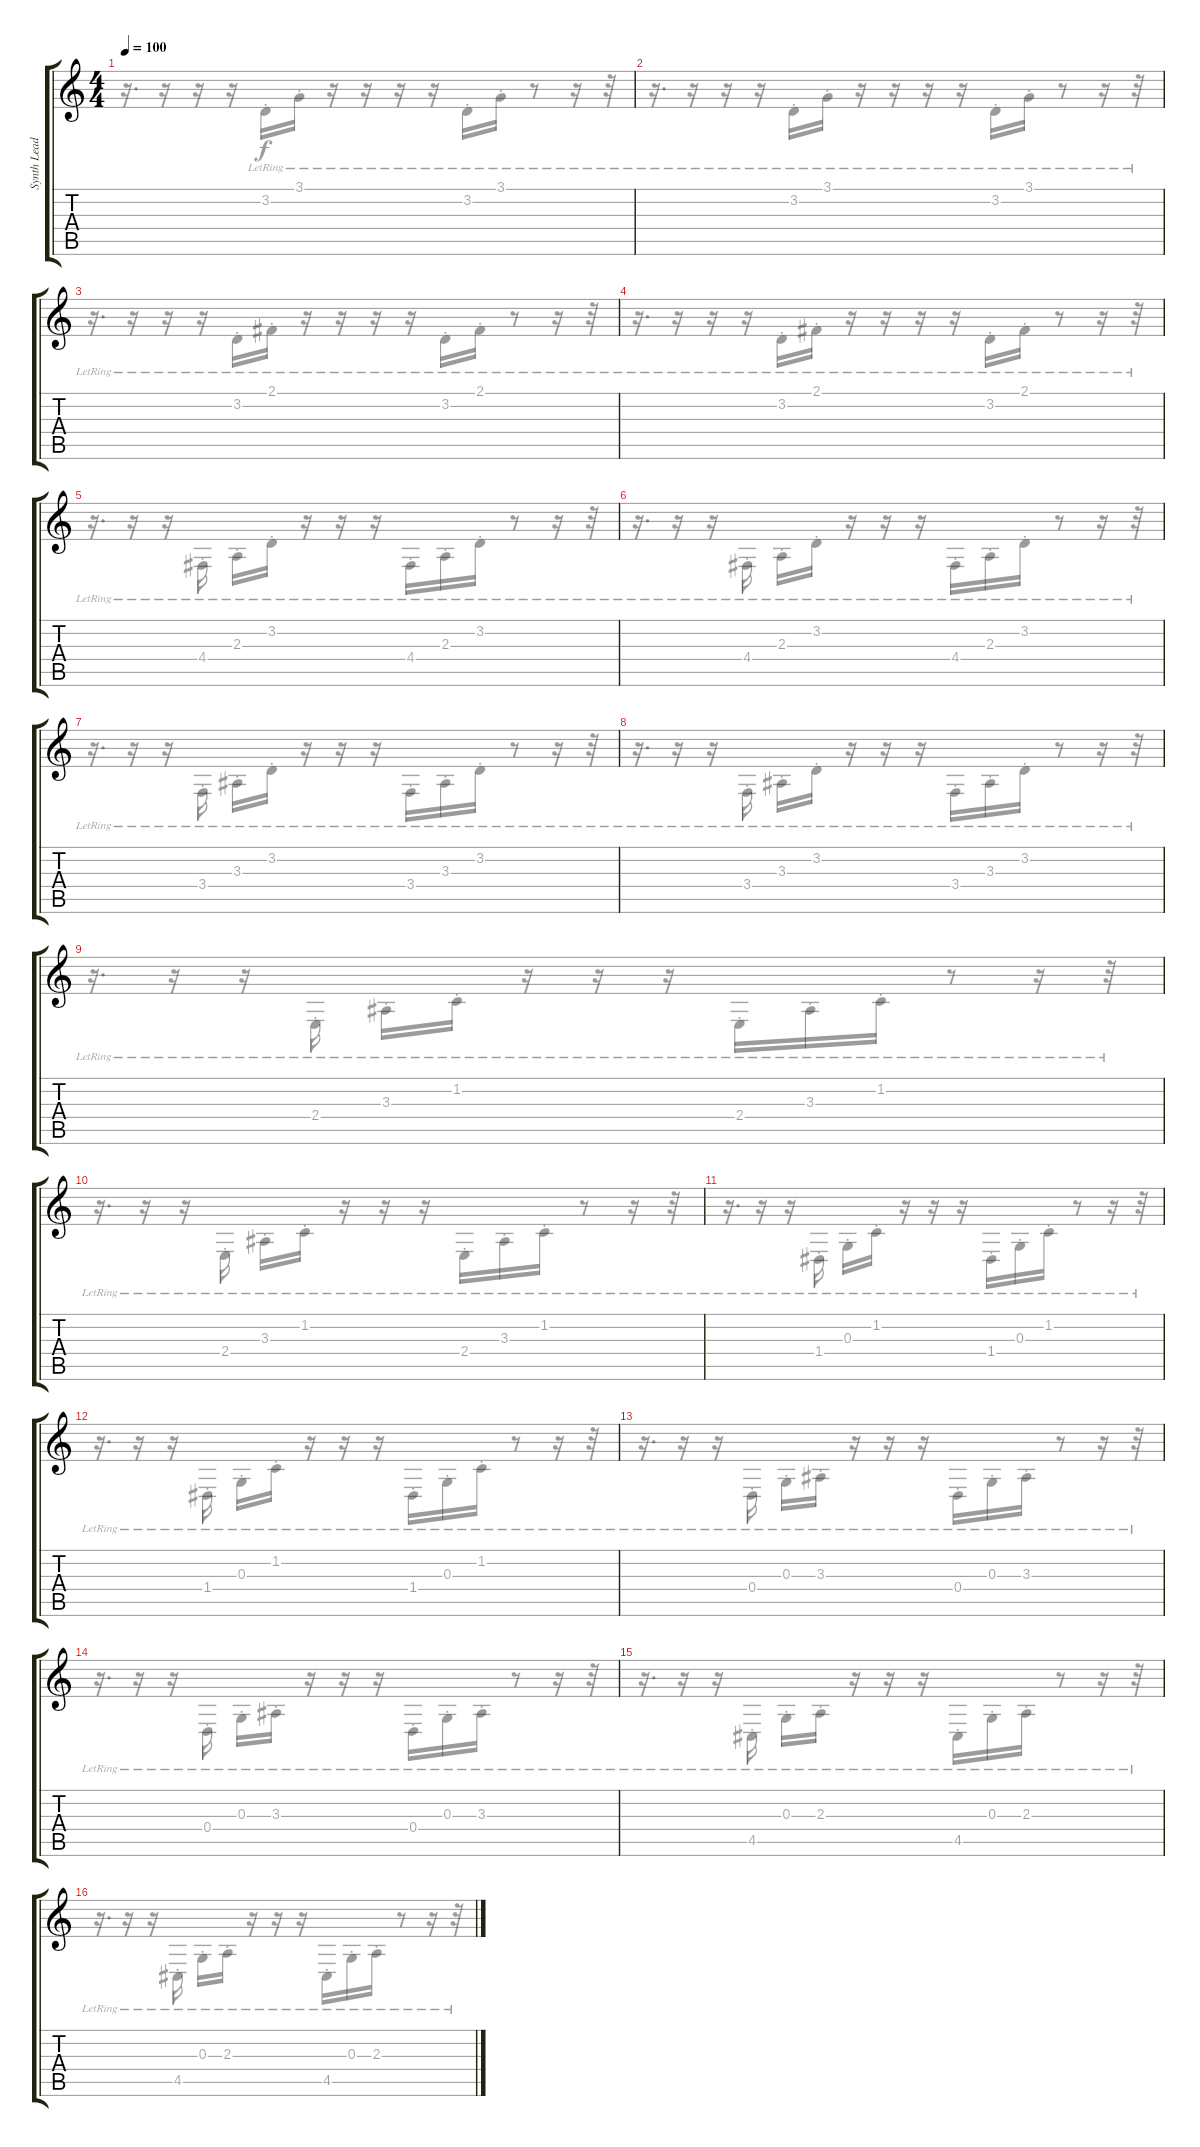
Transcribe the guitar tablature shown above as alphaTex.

\track ("Synth Lead Delay" "Synth Lead") {instrument lead8bassandlead}
\staff {score tabs}
\tuning (E4 B3 G3 D3 A2 E2) {hide}
\voice
\ts (4 4)
\tempo 100
\clef g2
\ks c
|
|
|
|
|
|
|
|
|
|
|
|
|
|
|
\voice
\clef g2
\ks c
r.16{d dy f} r.16 r.16 r.16 3.2{st lr}.16 3.1{st lr}.16 r.16 r.16 r.16 r.16 3.2{st lr}.16 3.1{st lr}.16 r.8 r.16 r.32 |
r.16{d} r.16 r.16 r.16 3.2{st lr}.16 3.1{st lr}.16 r.16 r.16 r.16 r.16 3.2{st lr}.16 3.1{st lr}.16 r.8 r.16 r.32 |
r.16{d} r.16 r.16 r.16 3.2{st lr}.16 2.1{st lr}.16 r.16 r.16 r.16 r.16 3.2{st lr}.16 2.1{st lr}.16 r.8 r.16 r.32 |
r.16{d} r.16 r.16 r.16 3.2{st lr}.16 2.1{st lr}.16 r.16 r.16 r.16 r.16 3.2{st lr}.16 2.1{st lr}.16 r.8 r.16 r.32 |
r.16{d} r.16 r.16 4.4{st lr}.16 2.3{st lr}.16 3.2{st lr}.16 r.16 r.16 r.16 4.4{st lr}.16 2.3{st lr}.16 3.2{st lr}.16 r.8 r.16 r.32 |
r.16{d} r.16 r.16 4.4{st lr}.16 2.3{st lr}.16 3.2{st lr}.16 r.16 r.16 r.16 4.4{st lr}.16 2.3{st lr}.16 3.2{st lr}.16 r.8 r.16 r.32 |
r.16{d} r.16 r.16 3.4{st lr}.16 3.3{st lr}.16 3.2{st lr}.16 r.16 r.16 r.16 3.4{st lr}.16 3.3{st lr}.16 3.2{st lr}.16 r.8 r.16 r.32 |
r.16{d} r.16 r.16 3.4{st lr}.16 3.3{st lr}.16 3.2{st lr}.16 r.16 r.16 r.16 3.4{st lr}.16 3.3{st lr}.16 3.2{st lr}.16 r.8 r.16 r.32 |
r.16{d} r.16 r.16 2.4{st lr}.16 3.3{st lr}.16 1.2{st lr}.16 r.16 r.16 r.16 2.4{st lr}.16 3.3{st lr}.16 1.2{st lr}.16 r.8 r.16 r.32 |
r.16{d} r.16 r.16 2.4{st lr}.16 3.3{st lr}.16 1.2{st lr}.16 r.16 r.16 r.16 2.4{st lr}.16 3.3{st lr}.16 1.2{st lr}.16 r.8 r.16 r.32 |
r.16{d} r.16 r.16 1.4{st lr}.16 0.3{st lr}.16 1.2{st lr}.16 r.16 r.16 r.16 1.4{st lr}.16 0.3{st lr}.16 1.2{st lr}.16 r.8 r.16 r.32 |
r.16{d} r.16 r.16 1.4{st lr}.16 0.3{st lr}.16 1.2{st lr}.16 r.16 r.16 r.16 1.4{st lr}.16 0.3{st lr}.16 1.2{st lr}.16 r.8 r.16 r.32 |
r.16{d} r.16 r.16 0.4{st lr}.16 0.3{st lr}.16 3.3{st lr}.16 r.16 r.16 r.16 0.4{st lr}.16 0.3{st lr}.16 3.3{st lr}.16 r.8 r.16 r.32 |
r.16{d} r.16 r.16 0.4{st lr}.16 0.3{st lr}.16 3.3{st lr}.16 r.16 r.16 r.16 0.4{st lr}.16 0.3{st lr}.16 3.3{st lr}.16 r.8 r.16 r.32 |
r.16{d} r.16 r.16 4.5{st lr}.16 0.3{st lr}.16 2.3{st lr}.16 r.16 r.16 r.16 4.5{st lr}.16 0.3{st lr}.16 2.3{st lr}.16 r.8 r.16 r.32 |
r.16{d} r.16 r.16 4.5{st lr}.16 0.3{st lr}.16 2.3{st lr}.16 r.16 r.16 r.16 4.5{st lr}.16 0.3{st lr}.16 2.3{st lr}.16 r.8 r.16 r.32
